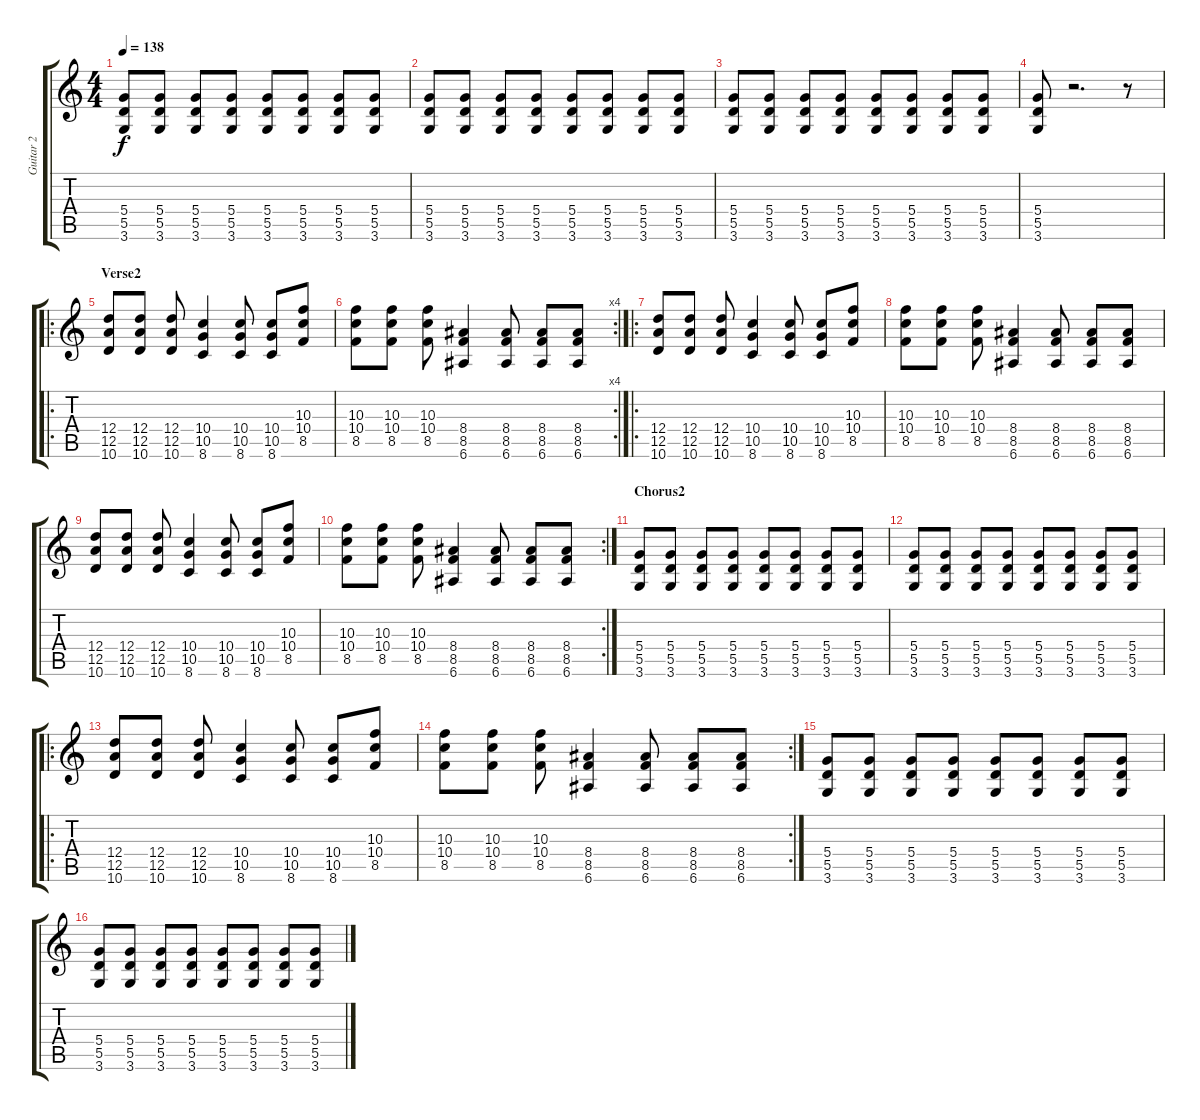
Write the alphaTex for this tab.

\track ("Guitar 2" "Guitar 2") {instrument distortionguitar}
\staff {score tabs}
\tuning (E4 B3 G3 D3 A2 E2) {hide}
\ts (4 4)
\tempo 138
\clef g2
\ks c
(5.4 5.5 3.6).8{dy f volume 16} (5.4 5.5 3.6).8 (5.4 5.5 3.6).8 (5.4 5.5 3.6).8 (5.4 5.5 3.6).8 (5.4 5.5 3.6).8 (5.4 5.5 3.6).8 (5.4 5.5 3.6).8 |
(5.4 5.5 3.6).8 (5.4 5.5 3.6).8 (5.4 5.5 3.6).8 (5.4 5.5 3.6).8 (5.4 5.5 3.6).8 (5.4 5.5 3.6).8 (5.4 5.5 3.6).8 (5.4 5.5 3.6).8 |
(5.4 5.5 3.6).8 (5.4 5.5 3.6).8 (5.4 5.5 3.6).8 (5.4 5.5 3.6).8 (5.4 5.5 3.6).8 (5.4 5.5 3.6).8 (5.4 5.5 3.6).8 (5.4 5.5 3.6).8 |
(5.4 5.5 3.6).8 r.2{d} r.8 |
\ro
\section ("" "Verse2")
(12.4 12.5 10.6).8{volume 13 instrument distortionguitar} (12.4 12.5 10.6).8 (12.4 12.5 10.6).8 (10.4 10.5 8.6).4 (10.4 10.5 8.6).8 (10.4 10.5 8.6).8 (10.3 10.4 8.5).8 |
\rc 4
(10.3 10.4 8.5).8 (10.3 10.4 8.5).8 (10.3 10.4 8.5).8 (8.4 8.5 6.6).4 (8.4 8.5 6.6).8 (8.4 8.5 6.6).8 (8.4 8.5 6.6).8 |
\ro
(12.4 12.5 10.6).8{volume 10} (12.4 12.5 10.6).8 (12.4 12.5 10.6).8 (10.4 10.5 8.6).4 (10.4 10.5 8.6).8 (10.4 10.5 8.6).8 (10.3 10.4 8.5).8 |
(10.3 10.4 8.5).8 (10.3 10.4 8.5).8 (10.3 10.4 8.5).8 (8.4 8.5 6.6).4 (8.4 8.5 6.6).8 (8.4 8.5 6.6).8 (8.4 8.5 6.6).8 |
(12.4 12.5 10.6).8{volume 10} (12.4 12.5 10.6).8 (12.4 12.5 10.6).8 (10.4 10.5 8.6).4 (10.4 10.5 8.6).8 (10.4 10.5 8.6).8 (10.3 10.4 8.5).8 |
\rc 2
(10.3 10.4 8.5).8 (10.3 10.4 8.5).8 (10.3 10.4 8.5).8 (8.4 8.5 6.6).4 (8.4 8.5 6.6).8 (8.4 8.5 6.6).8 (8.4 8.5 6.6).8 |
\section ("" "Chorus2")
(5.4 5.5 3.6).8{volume 16} (5.4 5.5 3.6).8 (5.4 5.5 3.6).8 (5.4 5.5 3.6).8 (5.4 5.5 3.6).8 (5.4 5.5 3.6).8 (5.4 5.5 3.6).8 (5.4 5.5 3.6).8 |
(5.4 5.5 3.6).8 (5.4 5.5 3.6).8 (5.4 5.5 3.6).8 (5.4 5.5 3.6).8 (5.4 5.5 3.6).8 (5.4 5.5 3.6).8 (5.4 5.5 3.6).8 (5.4 5.5 3.6).8 |
\ro
(12.4 12.5 10.6).8 (12.4 12.5 10.6).8 (12.4 12.5 10.6).8 (10.4 10.5 8.6).4 (10.4 10.5 8.6).8 (10.4 10.5 8.6).8 (10.3 10.4 8.5).8 |
\rc 2
(10.3 10.4 8.5).8 (10.3 10.4 8.5).8 (10.3 10.4 8.5).8 (8.4 8.5 6.6).4 (8.4 8.5 6.6).8 (8.4 8.5 6.6).8 (8.4 8.5 6.6).8 |
(5.4 5.5 3.6).8{volume 16} (5.4 5.5 3.6).8 (5.4 5.5 3.6).8 (5.4 5.5 3.6).8 (5.4 5.5 3.6).8 (5.4 5.5 3.6).8 (5.4 5.5 3.6).8 (5.4 5.5 3.6).8 |
(5.4 5.5 3.6).8 (5.4 5.5 3.6).8 (5.4 5.5 3.6).8 (5.4 5.5 3.6).8 (5.4 5.5 3.6).8 (5.4 5.5 3.6).8 (5.4 5.5 3.6).8 (5.4 5.5 3.6).8
